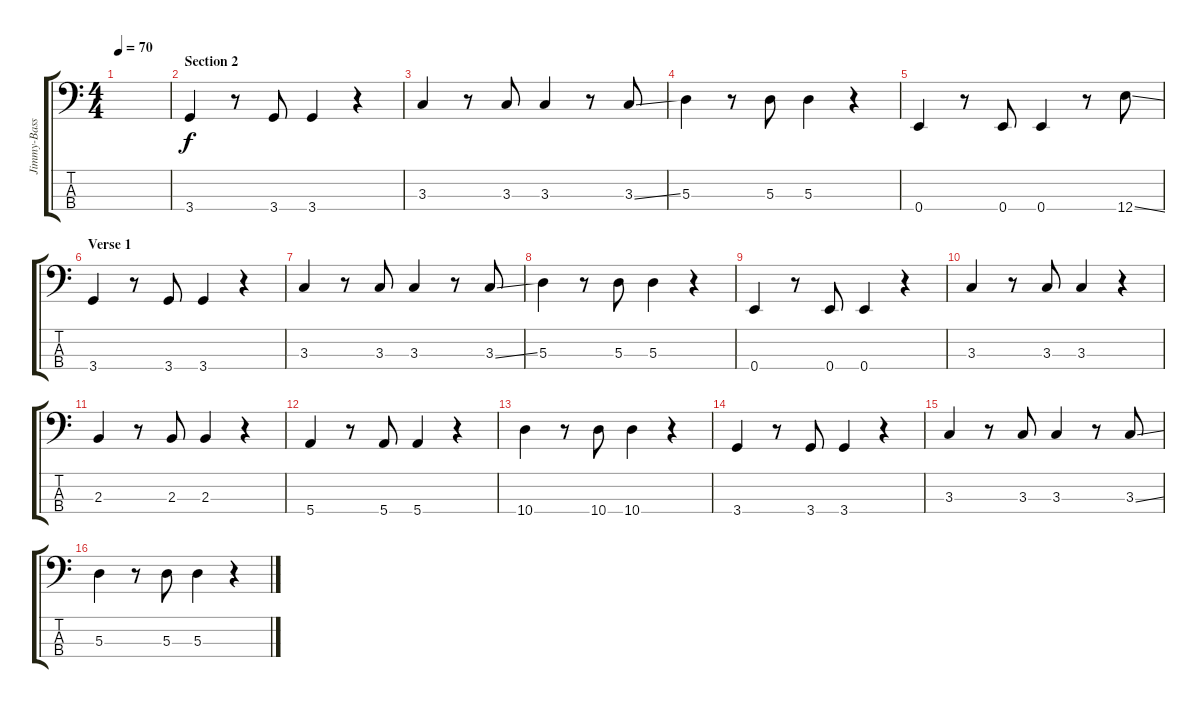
\track ("Jimmy-Bass Guitar" "Jimmy-Bass") {instrument fretlessbass}
\staff {score tabs}
\tuning (G2 D2 A1 E1) {hide}
\ts (4 4)
\tempo 70
\clef f4
\ks c
|
\section ("" "Section 2")
3.4.4 r.8 3.4.8 3.4.4 r.4 |
3.3.4 r.8 3.3.8 3.3.4 r.8 3.3{ss}.8 |
5.3.4 r.8 5.3.8 5.3.4 r.4 |
0.4.4 r.8 0.4.8 0.4.4 r.8 12.4{ss}.8 |
\section ("" "Verse 1")
3.4.4 r.8 3.4.8 3.4.4 r.4 |
3.3.4 r.8 3.3.8 3.3.4 r.8 3.3{ss}.8 |
5.3.4 r.8 5.3.8 5.3.4 r.4 |
0.4.4 r.8 0.4.8 0.4.4 r.4 |
3.3.4 r.8 3.3.8 3.3.4 r.4 |
2.3.4 r.8 2.3.8 2.3.4 r.4 |
5.4.4 r.8 5.4.8 5.4.4 r.4 |
10.4.4 r.8 10.4.8 10.4.4 r.4 |
3.4.4 r.8 3.4.8 3.4.4 r.4 |
3.3.4 r.8 3.3.8 3.3.4 r.8 3.3{ss}.8 |
5.3.4 r.8 5.3.8 5.3.4 r.4
